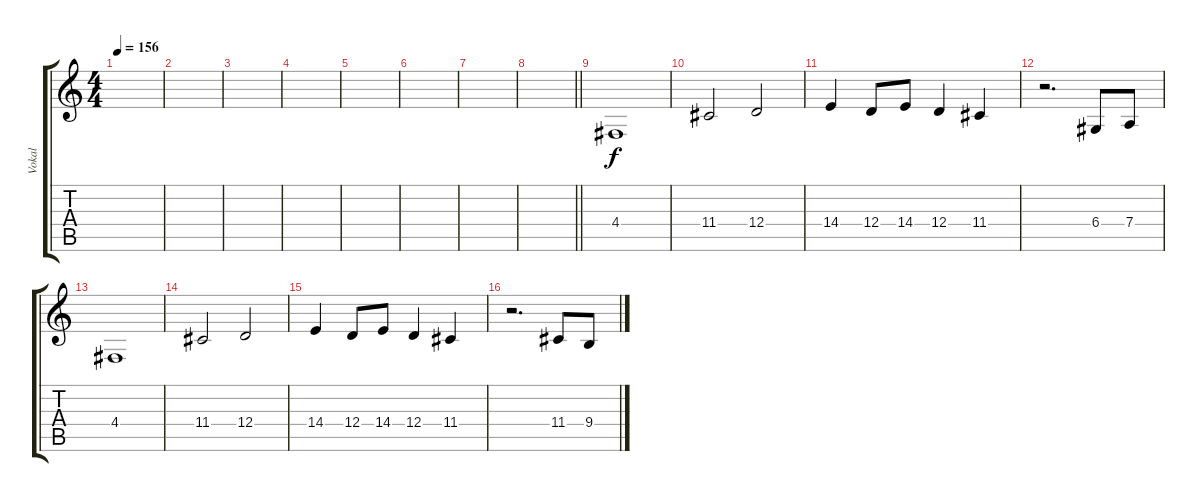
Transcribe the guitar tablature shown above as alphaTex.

\track ("Vokal" "Vokal") {instrument oboe}
\staff {score tabs}
\tuning (E4 B3 G3 D3 A2 E2) {hide}
\ts (4 4)
\tempo 156
\clef g2
\ks c
|
|
|
|
|
|
|
\barLineRight lightlight
|
4.4.1 |
11.4.2 12.4.2 |
14.4.4 12.4.8 14.4.8 12.4.4 11.4.4 |
r.2{d} 6.4.8 7.4.8 |
4.4.1 |
11.4.2 12.4.2 |
14.4.4 12.4.8 14.4.8 12.4.4 11.4.4 |
r.2{d} 11.4.8 9.4.8
